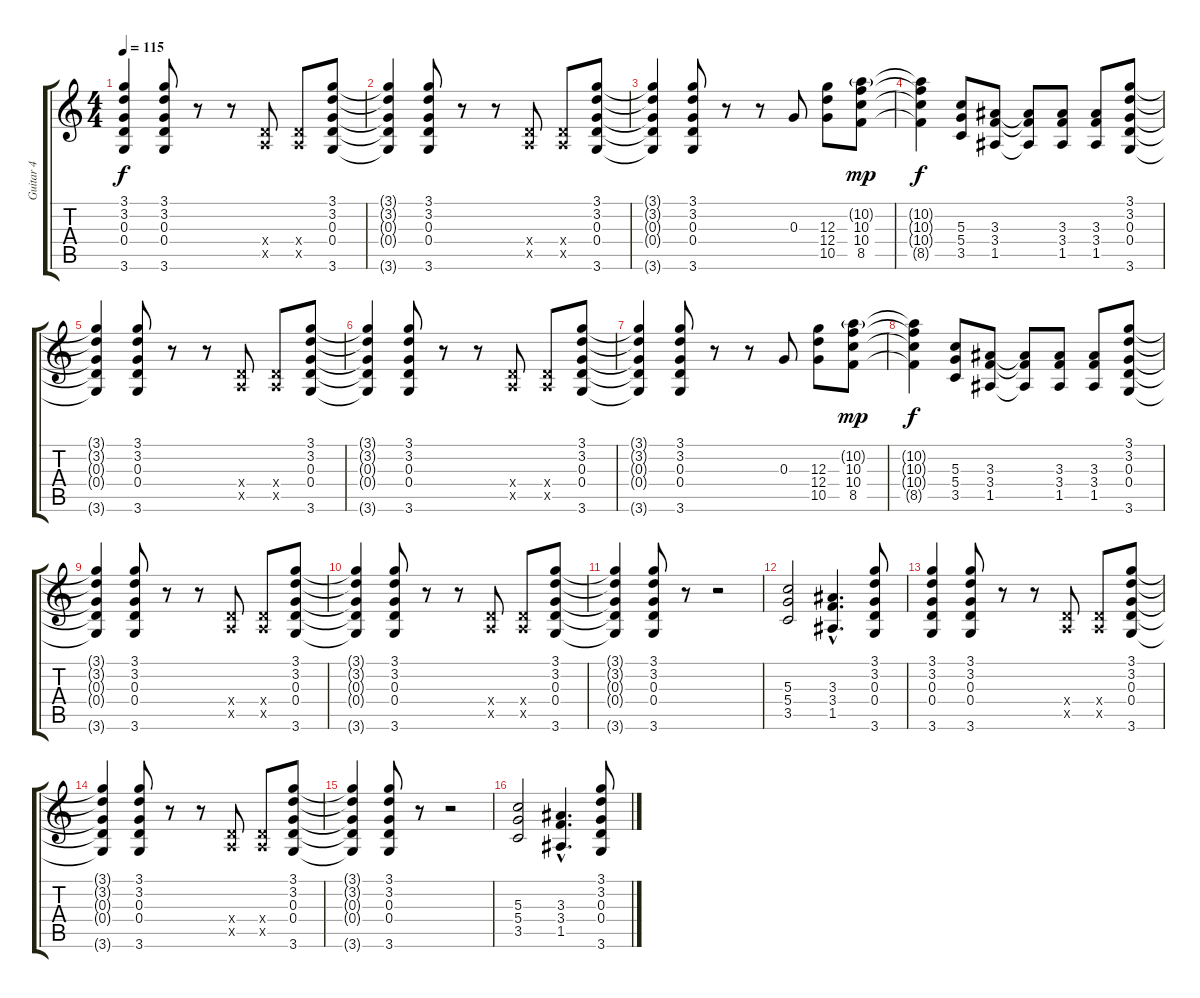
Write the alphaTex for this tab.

\track ("Guitar 4" "Guitar 4") {instrument overdrivenguitar}
\staff {score tabs}
\tuning (E4 B3 G3 D3 A2 E2) {hide}
\ts (4 4)
\tempo 115
\clef g2
\ks c
(3.1{t} 3.2{t} 0.3{t} 0.4{t} 3.6{t}).4{dy f} (3.1 3.2 0.3 0.4 3.6).8 r.8 r.8 (0.4{x} 0.5{x}).8 (0.4{x} 0.5{x}).8 (3.1 3.2 0.3 0.4 3.6).8 |
(3.1{t} 3.2{t} 0.3{t} 0.4{t} 3.6{t}).4 (3.1 3.2 0.3 0.4 3.6).8 r.8 r.8 (0.4{x} 0.5{x}).8 (0.4{x} 0.5{x}).8 (3.1 3.2 0.3 0.4 3.6).8 |
(3.1{t} 3.2{t} 0.3{t} 0.4{t} 3.6{t}).4 (3.1 3.2 0.3 0.4 3.6).8 r.8 r.8 0.3.8 (12.3 12.4 10.5).8 (10.2{g} 10.3 10.4 8.5).8{dy mp} |
(10.2{t} 10.3{t} 10.4{t} 8.5{t}).4{dy f} (5.3 5.4 3.5).8 (3.3 3.4 1.5).8 (3.3{t} 3.4{t} 1.5{t}).8 (3.3 3.4 1.5).8 (3.3 3.4 1.5).8 (3.1 3.2 0.3 0.4 3.6).8 |
(3.1{t} 3.2{t} 0.3{t} 0.4{t} 3.6{t}).4 (3.1 3.2 0.3 0.4 3.6).8 r.8 r.8 (0.4{x} 0.5{x}).8 (0.4{x} 0.5{x}).8 (3.1 3.2 0.3 0.4 3.6).8 |
(3.1{t} 3.2{t} 0.3{t} 0.4{t} 3.6{t}).4 (3.1 3.2 0.3 0.4 3.6).8 r.8 r.8 (0.4{x} 0.5{x}).8 (0.4{x} 0.5{x}).8 (3.1 3.2 0.3 0.4 3.6).8 |
(3.1{t} 3.2{t} 0.3{t} 0.4{t} 3.6{t}).4 (3.1 3.2 0.3 0.4 3.6).8 r.8 r.8 0.3.8 (12.3 12.4 10.5).8 (10.2{g} 10.3 10.4 8.5).8{dy mp} |
(10.2{t} 10.3{t} 10.4{t} 8.5{t}).4{dy f} (5.3 5.4 3.5).8 (3.3 3.4 1.5).8 (3.3{t} 3.4{t} 1.5{t}).8 (3.3 3.4 1.5).8 (3.3 3.4 1.5).8 (3.1 3.2 0.3 0.4 3.6).8 |
(3.1{t} 3.2{t} 0.3{t} 0.4{t} 3.6{t}).4 (3.1 3.2 0.3 0.4 3.6).8 r.8 r.8 (0.4{x} 0.5{x}).8 (0.4{x} 0.5{x}).8 (3.1 3.2 0.3 0.4 3.6).8 |
(3.1{t} 3.2{t} 0.3{t} 0.4{t} 3.6{t}).4 (3.1 3.2 0.3 0.4 3.6).8 r.8 r.8 (0.4{x} 0.5{x}).8 (0.4{x} 0.5{x}).8 (3.1 3.2 0.3 0.4 3.6).8 |
(3.1{t} 3.2{t} 0.3{t} 0.4{t} 3.6{t}).4 (3.1 3.2 0.3 0.4 3.6).8 r.8 r.2 |
(5.3 5.4 3.5).2 (3.3{hac} 3.4{hac} 1.5{hac}).4{d} (3.1 3.2 0.3 0.4 3.6).8 |
(3.1 3.2 0.3 0.4 3.6).4 (3.1 3.2 0.3 0.4 3.6).8 r.8 r.8 (0.4{x} 0.5{x}).8 (0.4{x} 0.5{x}).8 (3.1 3.2 0.3 0.4 3.6).8 |
(3.1{t} 3.2{t} 0.3{t} 0.4{t} 3.6{t}).4 (3.1 3.2 0.3 0.4 3.6).8 r.8 r.8 (0.4{x} 0.5{x}).8 (0.4{x} 0.5{x}).8 (3.1 3.2 0.3 0.4 3.6).8 |
(3.1{t} 3.2{t} 0.3{t} 0.4{t} 3.6{t}).4 (3.1 3.2 0.3 0.4 3.6).8 r.8 r.2 |
(5.3 5.4 3.5).2 (3.3{hac} 3.4{hac} 1.5{hac}).4{d} (3.1 3.2 0.3 0.4 3.6).8
